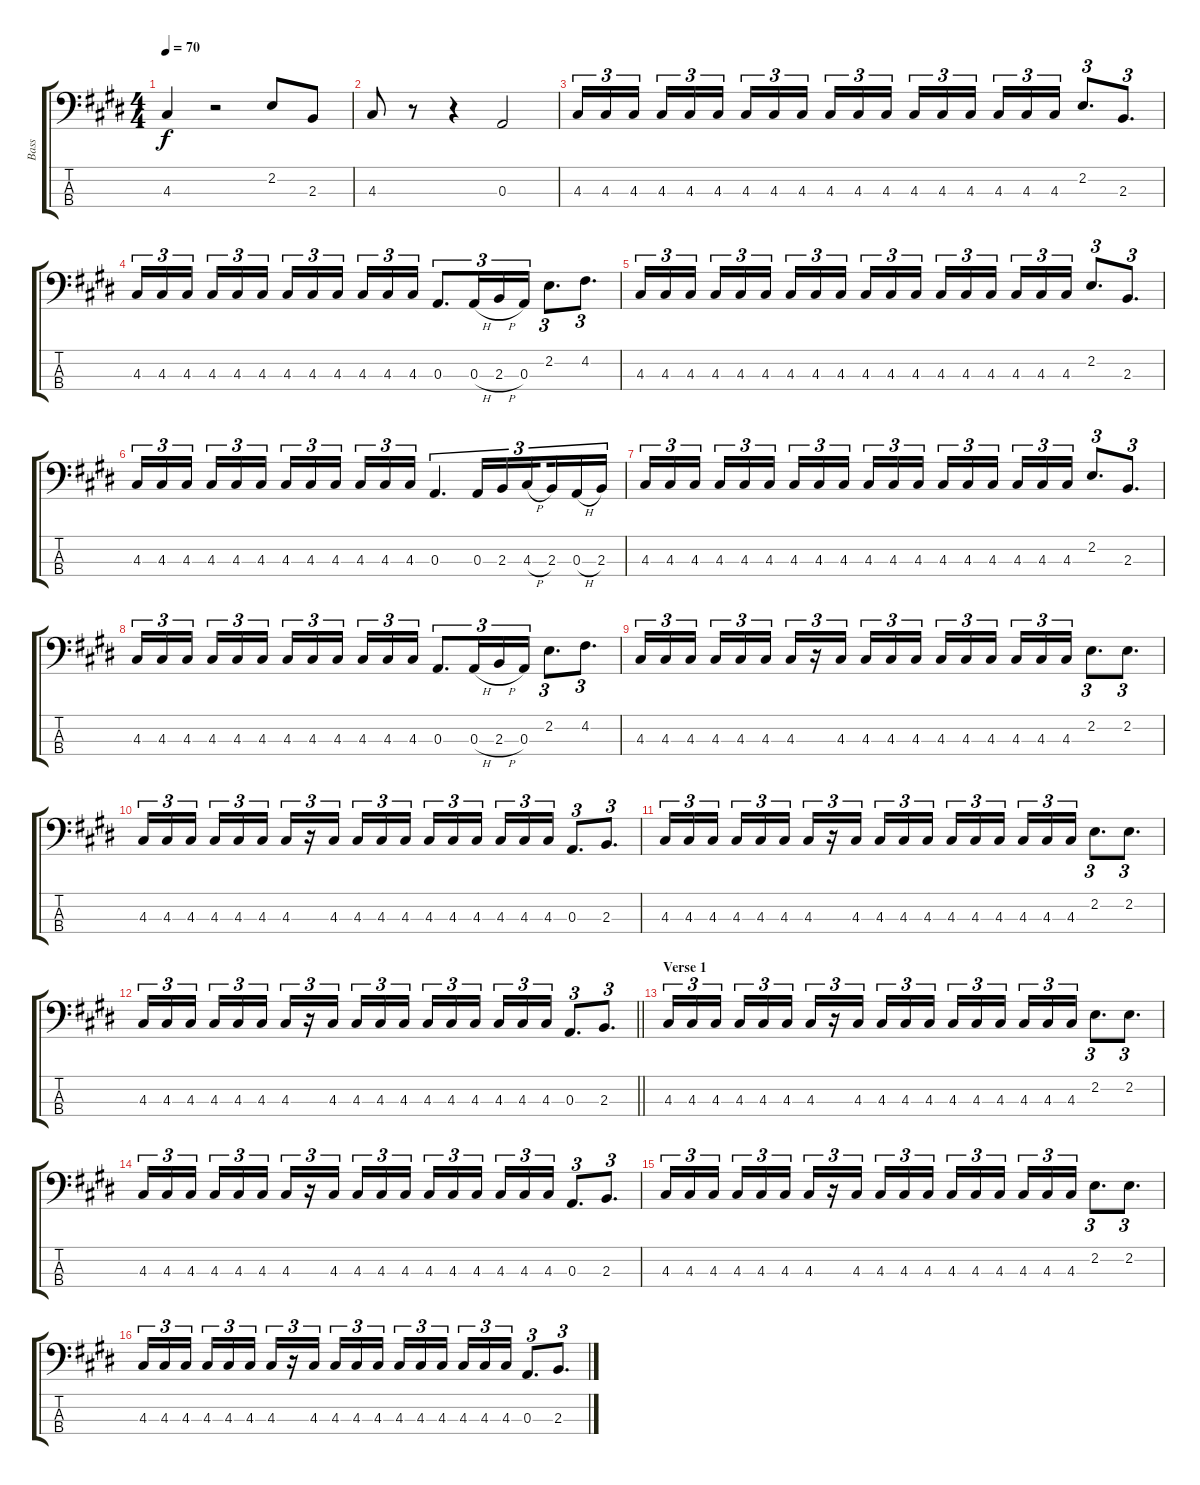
\track ("Bass" "Bass") {instrument electricbassfinger}
\staff {score tabs}
\tuning (G2 D2 A1 E1) {hide}
\ts (4 4)
\tempo 70
\clef f4
\ks c#minor
4.3.4{dy f} r.2 2.2.8 2.3.8 |
4.3.8 r.8 r.4 0.3.2 |
4.3.16{tu (3 2)} 4.3.16{tu (3 2)} 4.3.16{tu (3 2) beam splitsecondary} 4.3.16{tu (3 2)} 4.3.16{tu (3 2)} 4.3.16{tu (3 2)} 4.3.16{tu (3 2)} 4.3.16{tu (3 2)} 4.3.16{tu (3 2) beam splitsecondary} 4.3.16{tu (3 2)} 4.3.16{tu (3 2)} 4.3.16{tu (3 2)} 4.3.16{tu (3 2)} 4.3.16{tu (3 2)} 4.3.16{tu (3 2) beam splitsecondary} 4.3.16{tu (3 2)} 4.3.16{tu (3 2)} 4.3.16{tu (3 2)} 2.2.8{d tu (3 2)} 2.3.8{d tu (3 2)} |
4.3.16{tu (3 2)} 4.3.16{tu (3 2)} 4.3.16{tu (3 2) beam splitsecondary} 4.3.16{tu (3 2)} 4.3.16{tu (3 2)} 4.3.16{tu (3 2)} 4.3.16{tu (3 2)} 4.3.16{tu (3 2)} 4.3.16{tu (3 2) beam splitsecondary} 4.3.16{tu (3 2)} 4.3.16{tu (3 2)} 4.3.16{tu (3 2)} 0.3.8{d tu (3 2)} 0.3{h}.16{tu (3 2)} 2.3{h}.16{tu (3 2)} 0.3.16{tu (3 2)} 2.2.8{d tu (3 2)} 4.2.8{d tu (3 2)} |
4.3.16{tu (3 2)} 4.3.16{tu (3 2)} 4.3.16{tu (3 2) beam splitsecondary} 4.3.16{tu (3 2)} 4.3.16{tu (3 2)} 4.3.16{tu (3 2)} 4.3.16{tu (3 2)} 4.3.16{tu (3 2)} 4.3.16{tu (3 2) beam splitsecondary} 4.3.16{tu (3 2)} 4.3.16{tu (3 2)} 4.3.16{tu (3 2)} 4.3.16{tu (3 2)} 4.3.16{tu (3 2)} 4.3.16{tu (3 2) beam splitsecondary} 4.3.16{tu (3 2)} 4.3.16{tu (3 2)} 4.3.16{tu (3 2)} 2.2.8{d tu (3 2)} 2.3.8{d tu (3 2)} |
4.3.16{tu (3 2)} 4.3.16{tu (3 2)} 4.3.16{tu (3 2) beam splitsecondary} 4.3.16{tu (3 2)} 4.3.16{tu (3 2)} 4.3.16{tu (3 2)} 4.3.16{tu (3 2)} 4.3.16{tu (3 2)} 4.3.16{tu (3 2) beam splitsecondary} 4.3.16{tu (3 2)} 4.3.16{tu (3 2)} 4.3.16{tu (3 2)} 0.3.4{d tu (3 2)} 0.3.16{tu (3 2)} 2.3.16{tu (3 2)} 4.3{h}.16{tu (3 2) beam splitsecondary} 2.3.16{tu (3 2)} 0.3{h}.16{tu (3 2)} 2.3.16{tu (3 2)} |
4.3.16{tu (3 2)} 4.3.16{tu (3 2)} 4.3.16{tu (3 2) beam splitsecondary} 4.3.16{tu (3 2)} 4.3.16{tu (3 2)} 4.3.16{tu (3 2)} 4.3.16{tu (3 2)} 4.3.16{tu (3 2)} 4.3.16{tu (3 2) beam splitsecondary} 4.3.16{tu (3 2)} 4.3.16{tu (3 2)} 4.3.16{tu (3 2)} 4.3.16{tu (3 2)} 4.3.16{tu (3 2)} 4.3.16{tu (3 2) beam splitsecondary} 4.3.16{tu (3 2)} 4.3.16{tu (3 2)} 4.3.16{tu (3 2)} 2.2.8{d tu (3 2)} 2.3.8{d tu (3 2)} |
4.3.16{tu (3 2)} 4.3.16{tu (3 2)} 4.3.16{tu (3 2) beam splitsecondary} 4.3.16{tu (3 2)} 4.3.16{tu (3 2)} 4.3.16{tu (3 2)} 4.3.16{tu (3 2)} 4.3.16{tu (3 2)} 4.3.16{tu (3 2) beam splitsecondary} 4.3.16{tu (3 2)} 4.3.16{tu (3 2)} 4.3.16{tu (3 2)} 0.3.8{d tu (3 2)} 0.3{h}.16{tu (3 2)} 2.3{h}.16{tu (3 2)} 0.3.16{tu (3 2)} 2.2.8{d tu (3 2)} 4.2.8{d tu (3 2)} |
4.3.16{tu (3 2)} 4.3.16{tu (3 2)} 4.3.16{tu (3 2) beam splitsecondary} 4.3.16{tu (3 2)} 4.3.16{tu (3 2)} 4.3.16{tu (3 2)} 4.3.16{tu (3 2)} r.16{tu (3 2)} 4.3.16{tu (3 2) beam splitsecondary} 4.3.16{tu (3 2)} 4.3.16{tu (3 2)} 4.3.16{tu (3 2)} 4.3.16{tu (3 2)} 4.3.16{tu (3 2)} 4.3.16{tu (3 2) beam splitsecondary} 4.3.16{tu (3 2)} 4.3.16{tu (3 2)} 4.3.16{tu (3 2)} 2.2.8{d tu (3 2)} 2.2.8{d tu (3 2)} |
4.3.16{tu (3 2)} 4.3.16{tu (3 2)} 4.3.16{tu (3 2) beam splitsecondary} 4.3.16{tu (3 2)} 4.3.16{tu (3 2)} 4.3.16{tu (3 2)} 4.3.16{tu (3 2)} r.16{tu (3 2)} 4.3.16{tu (3 2) beam splitsecondary} 4.3.16{tu (3 2)} 4.3.16{tu (3 2)} 4.3.16{tu (3 2)} 4.3.16{tu (3 2)} 4.3.16{tu (3 2)} 4.3.16{tu (3 2) beam splitsecondary} 4.3.16{tu (3 2)} 4.3.16{tu (3 2)} 4.3.16{tu (3 2)} 0.3.8{d tu (3 2)} 2.3.8{d tu (3 2)} |
4.3.16{tu (3 2)} 4.3.16{tu (3 2)} 4.3.16{tu (3 2) beam splitsecondary} 4.3.16{tu (3 2)} 4.3.16{tu (3 2)} 4.3.16{tu (3 2)} 4.3.16{tu (3 2)} r.16{tu (3 2)} 4.3.16{tu (3 2) beam splitsecondary} 4.3.16{tu (3 2)} 4.3.16{tu (3 2)} 4.3.16{tu (3 2)} 4.3.16{tu (3 2)} 4.3.16{tu (3 2)} 4.3.16{tu (3 2) beam splitsecondary} 4.3.16{tu (3 2)} 4.3.16{tu (3 2)} 4.3.16{tu (3 2)} 2.2.8{d tu (3 2)} 2.2.8{d tu (3 2)} |
\barLineRight lightlight
4.3.16{tu (3 2)} 4.3.16{tu (3 2)} 4.3.16{tu (3 2) beam splitsecondary} 4.3.16{tu (3 2)} 4.3.16{tu (3 2)} 4.3.16{tu (3 2)} 4.3.16{tu (3 2)} r.16{tu (3 2)} 4.3.16{tu (3 2) beam splitsecondary} 4.3.16{tu (3 2)} 4.3.16{tu (3 2)} 4.3.16{tu (3 2)} 4.3.16{tu (3 2)} 4.3.16{tu (3 2)} 4.3.16{tu (3 2) beam splitsecondary} 4.3.16{tu (3 2)} 4.3.16{tu (3 2)} 4.3.16{tu (3 2)} 0.3.8{d tu (3 2)} 2.3.8{d tu (3 2)} |
\section ("" "Verse 1")
4.3.16{tu (3 2)} 4.3.16{tu (3 2)} 4.3.16{tu (3 2) beam splitsecondary} 4.3.16{tu (3 2)} 4.3.16{tu (3 2)} 4.3.16{tu (3 2)} 4.3.16{tu (3 2)} r.16{tu (3 2)} 4.3.16{tu (3 2) beam splitsecondary} 4.3.16{tu (3 2)} 4.3.16{tu (3 2)} 4.3.16{tu (3 2)} 4.3.16{tu (3 2)} 4.3.16{tu (3 2)} 4.3.16{tu (3 2) beam splitsecondary} 4.3.16{tu (3 2)} 4.3.16{tu (3 2)} 4.3.16{tu (3 2)} 2.2.8{d tu (3 2)} 2.2.8{d tu (3 2)} |
4.3.16{tu (3 2)} 4.3.16{tu (3 2)} 4.3.16{tu (3 2) beam splitsecondary} 4.3.16{tu (3 2)} 4.3.16{tu (3 2)} 4.3.16{tu (3 2)} 4.3.16{tu (3 2)} r.16{tu (3 2)} 4.3.16{tu (3 2) beam splitsecondary} 4.3.16{tu (3 2)} 4.3.16{tu (3 2)} 4.3.16{tu (3 2)} 4.3.16{tu (3 2)} 4.3.16{tu (3 2)} 4.3.16{tu (3 2) beam splitsecondary} 4.3.16{tu (3 2)} 4.3.16{tu (3 2)} 4.3.16{tu (3 2)} 0.3.8{d tu (3 2)} 2.3.8{d tu (3 2)} |
4.3.16{tu (3 2)} 4.3.16{tu (3 2)} 4.3.16{tu (3 2) beam splitsecondary} 4.3.16{tu (3 2)} 4.3.16{tu (3 2)} 4.3.16{tu (3 2)} 4.3.16{tu (3 2)} r.16{tu (3 2)} 4.3.16{tu (3 2) beam splitsecondary} 4.3.16{tu (3 2)} 4.3.16{tu (3 2)} 4.3.16{tu (3 2)} 4.3.16{tu (3 2)} 4.3.16{tu (3 2)} 4.3.16{tu (3 2) beam splitsecondary} 4.3.16{tu (3 2)} 4.3.16{tu (3 2)} 4.3.16{tu (3 2)} 2.2.8{d tu (3 2)} 2.2.8{d tu (3 2)} |
4.3.16{tu (3 2)} 4.3.16{tu (3 2)} 4.3.16{tu (3 2) beam splitsecondary} 4.3.16{tu (3 2)} 4.3.16{tu (3 2)} 4.3.16{tu (3 2)} 4.3.16{tu (3 2)} r.16{tu (3 2)} 4.3.16{tu (3 2) beam splitsecondary} 4.3.16{tu (3 2)} 4.3.16{tu (3 2)} 4.3.16{tu (3 2)} 4.3.16{tu (3 2)} 4.3.16{tu (3 2)} 4.3.16{tu (3 2) beam splitsecondary} 4.3.16{tu (3 2)} 4.3.16{tu (3 2)} 4.3.16{tu (3 2)} 0.3.8{d tu (3 2)} 2.3.8{d tu (3 2)}
